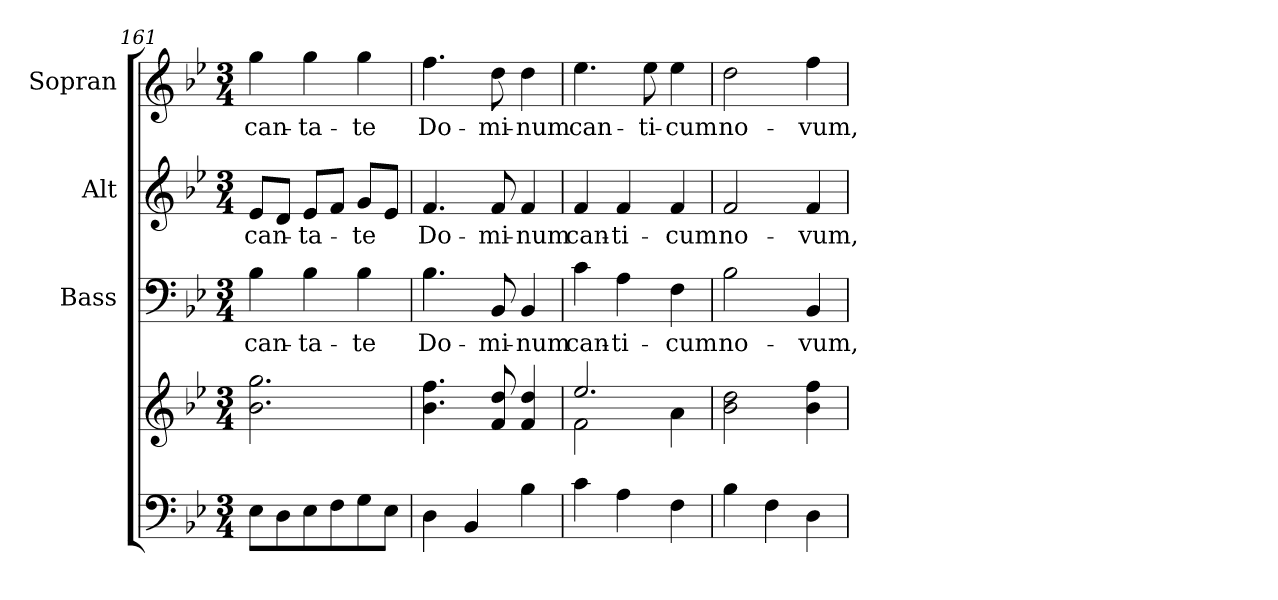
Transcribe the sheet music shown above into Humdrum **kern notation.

**kern	**kern	**kern	**text	**kern	**text	**kern	**text
*part4	*part4	*part3	*part3	*part2	*part2	*part1	*part1
*staff5	*staff4	*staff3	*staff3	*staff2	*staff2	*staff1	*staff1
*	*	*I"Bass	*	*I"Alt	*	*I"Sopran	*
*	*	*I'B.	*	*I'A.	*	*I'S.	*
*clefF4	*clefG2	*clefF4	*	*clefG2	*	*clefG2	*
*k[b-e-]	*k[b-e-]	*k[b-e-]	*	*k[b-e-]	*	*k[b-e-]	*
*B-:	*B-:	*B-:	*	*B-:	*	*B-:	*
*M3/4	*M3/4	*M3/4	*	*M3/4	*	*M3/4	*
=161	=161	=161	=161	=161	=161	=161	=161
!	!	!	!LO:LY:b	!	!LO:LY:b	!	!LO:LY:b
8E-\L	2.b-\ 2.gg\	4B-\	can-	8e-/L	can-	4gg\	can-
8D\	.	.	.	8d/J	.	.	.
!	!	!	!LO:LY:b	!	!LO:LY:b	!	!LO:LY:b
8E-\	.	4B-\	-ta-	8e-/L	-ta-	4gg\	-ta-
8F\	.	.	.	8f/J	.	.	.
!	!	!	!LO:LY:b	!	!LO:LY:b	!	!LO:LY:b
8G\	.	4B-\	-te	8g/L	-te	4gg\	-te
8E-\J	.	.	.	8e-/J	.	.	.
=162	=162	=162	=162	=162	=162	=162	=162
!	!	!	!LO:LY:b	!	!LO:LY:b	!	!LO:LY:b
4D\	4.b-\ 4.ff\	4.B-\	Do-	4.f/	Do-	4.ff\	Do-
4BB-/	.	.	.	.	.	.	.
!	!	!	!LO:LY:b	!	!LO:LY:b	!	!LO:LY:b
.	8f/ 8dd/	8BB-/	-mi-	8f/	-mi-	8dd\	-mi-
!	!	!	!LO:LY:b	!	!LO:LY:b	!	!LO:LY:b
4B-\	4f/ 4dd/	4BB-/	-num	4f/	-num	4dd\	-num
=163	=163	=163	=163	=163	=163	=163	=163
*	*^	*	*	*	*	*	*
!	!	!	!	!LO:LY:b	!	!LO:LY:b	!	!LO:LY:b
4c\	2.ee-/	2f\	4c\	can-	4f/	can-	4.ee-\	can-
!	!	!	!	!LO:LY:b	!	!LO:LY:b	!	!
4A\	.	.	4A\	-ti-	4f/	-ti-	.	.
!	!	!	!	!	!	!	!	!LO:LY:b
.	.	.	.	.	.	.	8ee-\	-ti-
!	!	!	!	!LO:LY:b	!	!LO:LY:b	!	!LO:LY:b
4F\	.	4a\	4F\	-cum	4f/	-cum	4ee-\	-cum
=164	=164	=164	=164	=164	=164	=164	=164	=164
!	!	!	!	!LO:LY:b	!	!LO:LY:b	!	!LO:LY:b
*	*v	*v	*	*	*	*	*	*
4B-\	2b-\ 2dd\	2B-\	no-	2f/	no-	2dd\	no-
4F\	.	.	.	.	.	.	.
!	!	!	!LO:LY:b	!	!LO:LY:b	!	!LO:LY:b
4D\	4b-\ 4ff\	4BB-/	-vum,	4f/	-vum,	4ff\	-vum,
=	=	=	=	=	=	=	=
*-	*-	*-	*-	*-	*-	*-	*-
